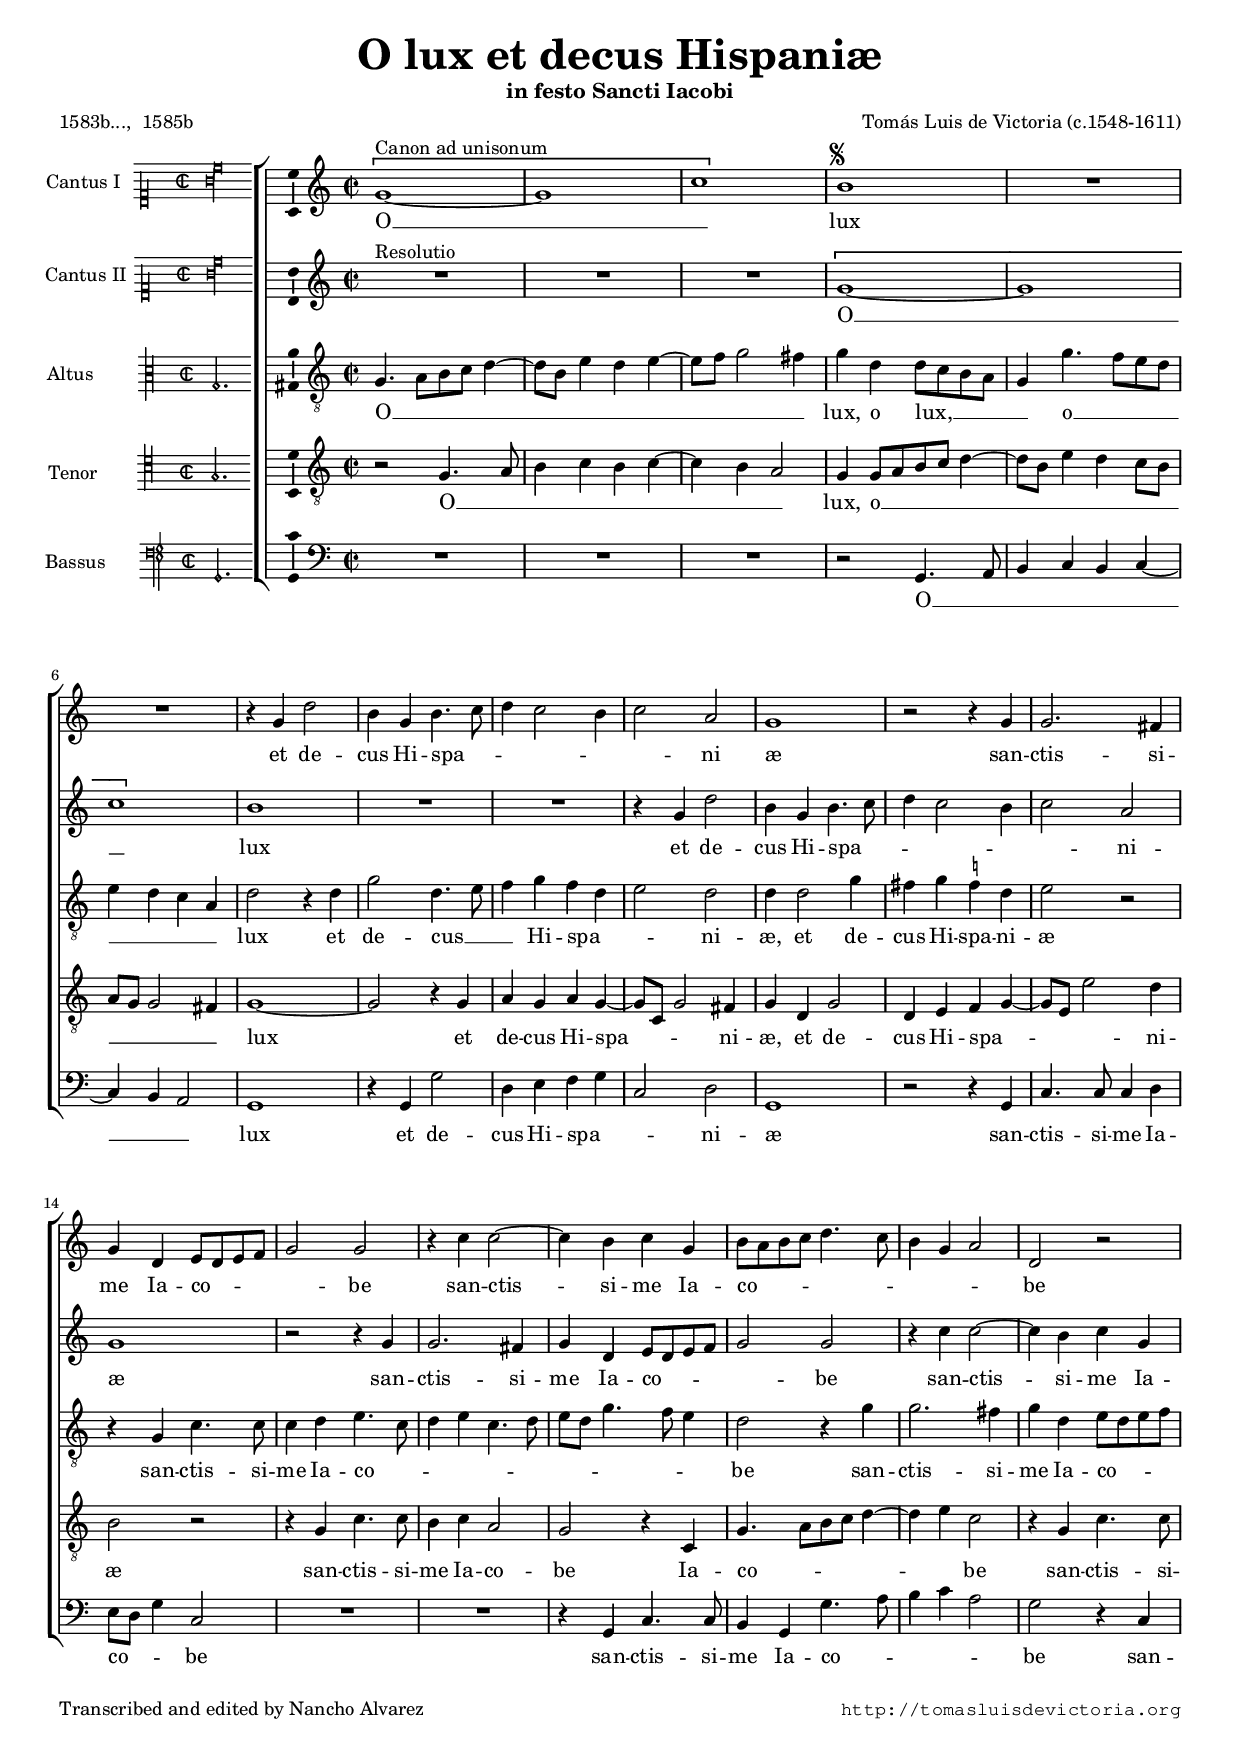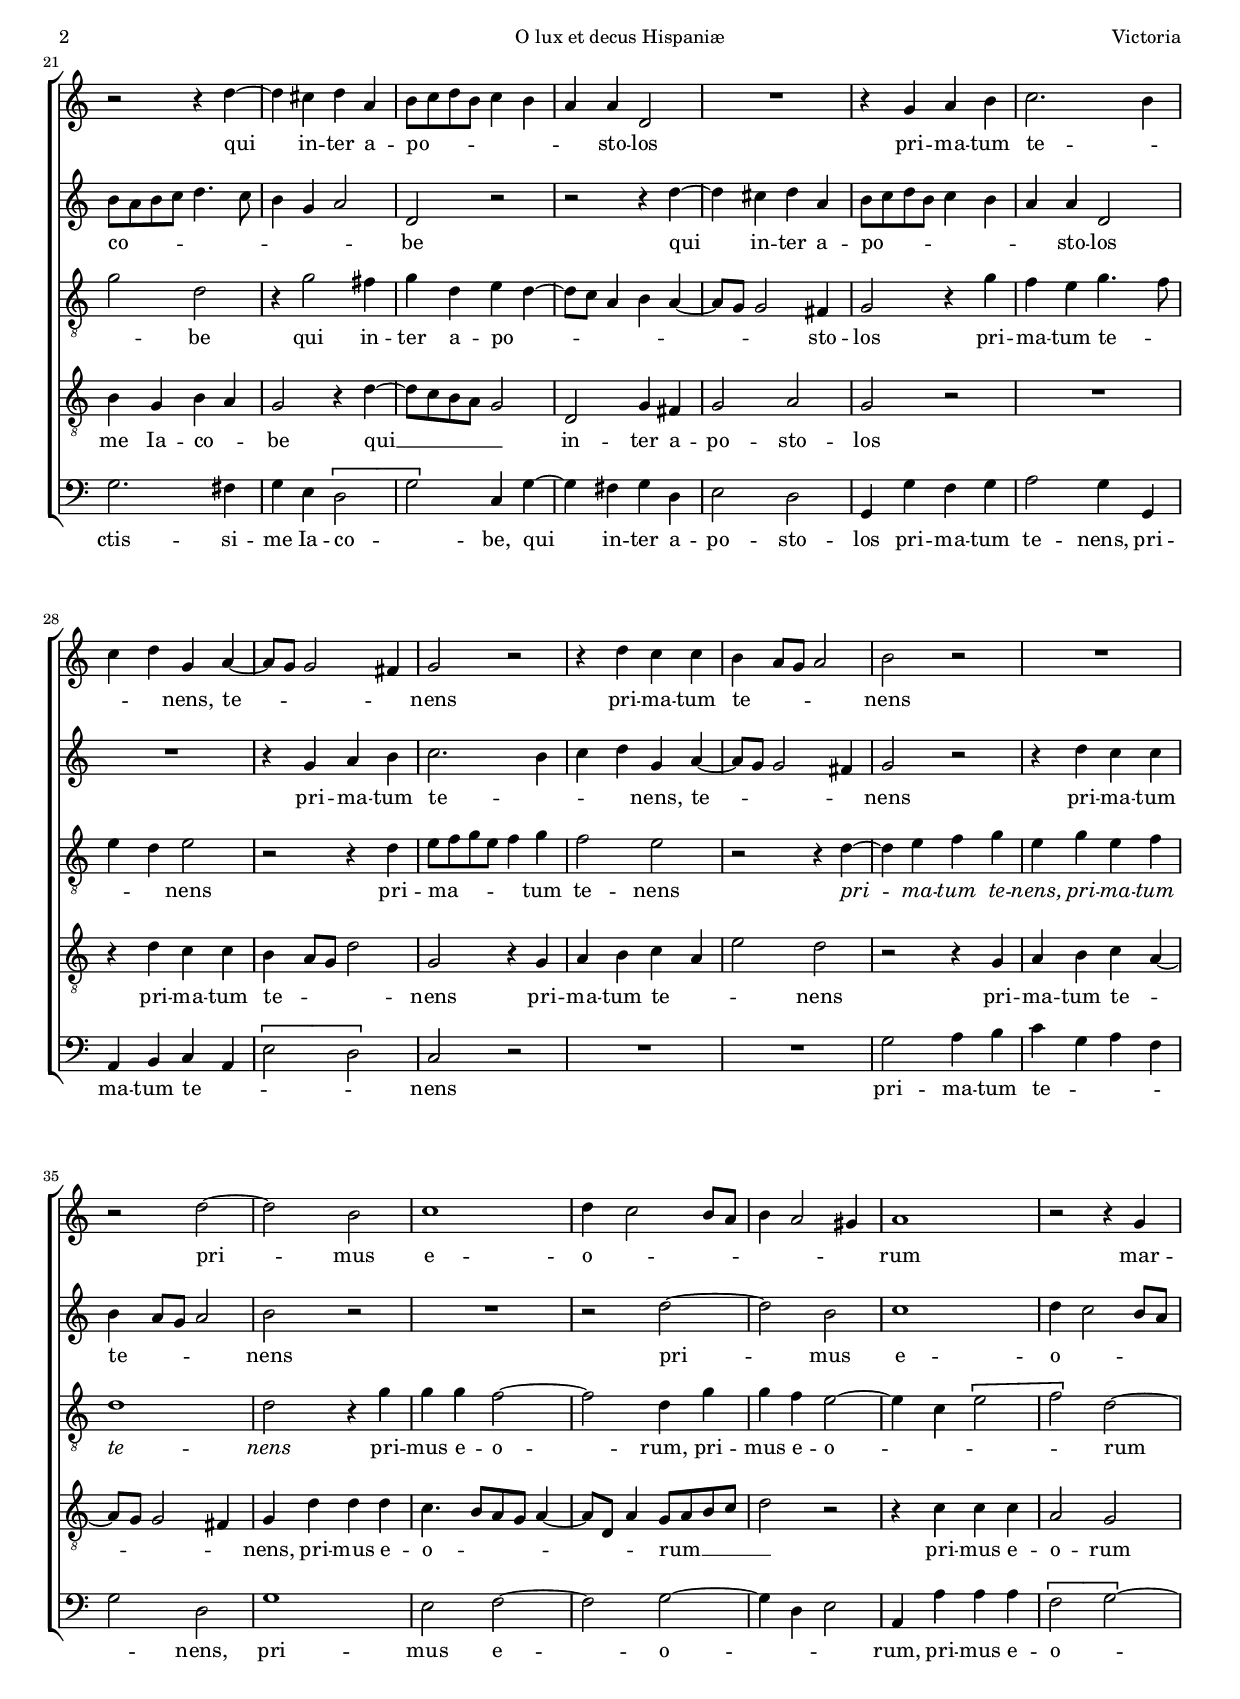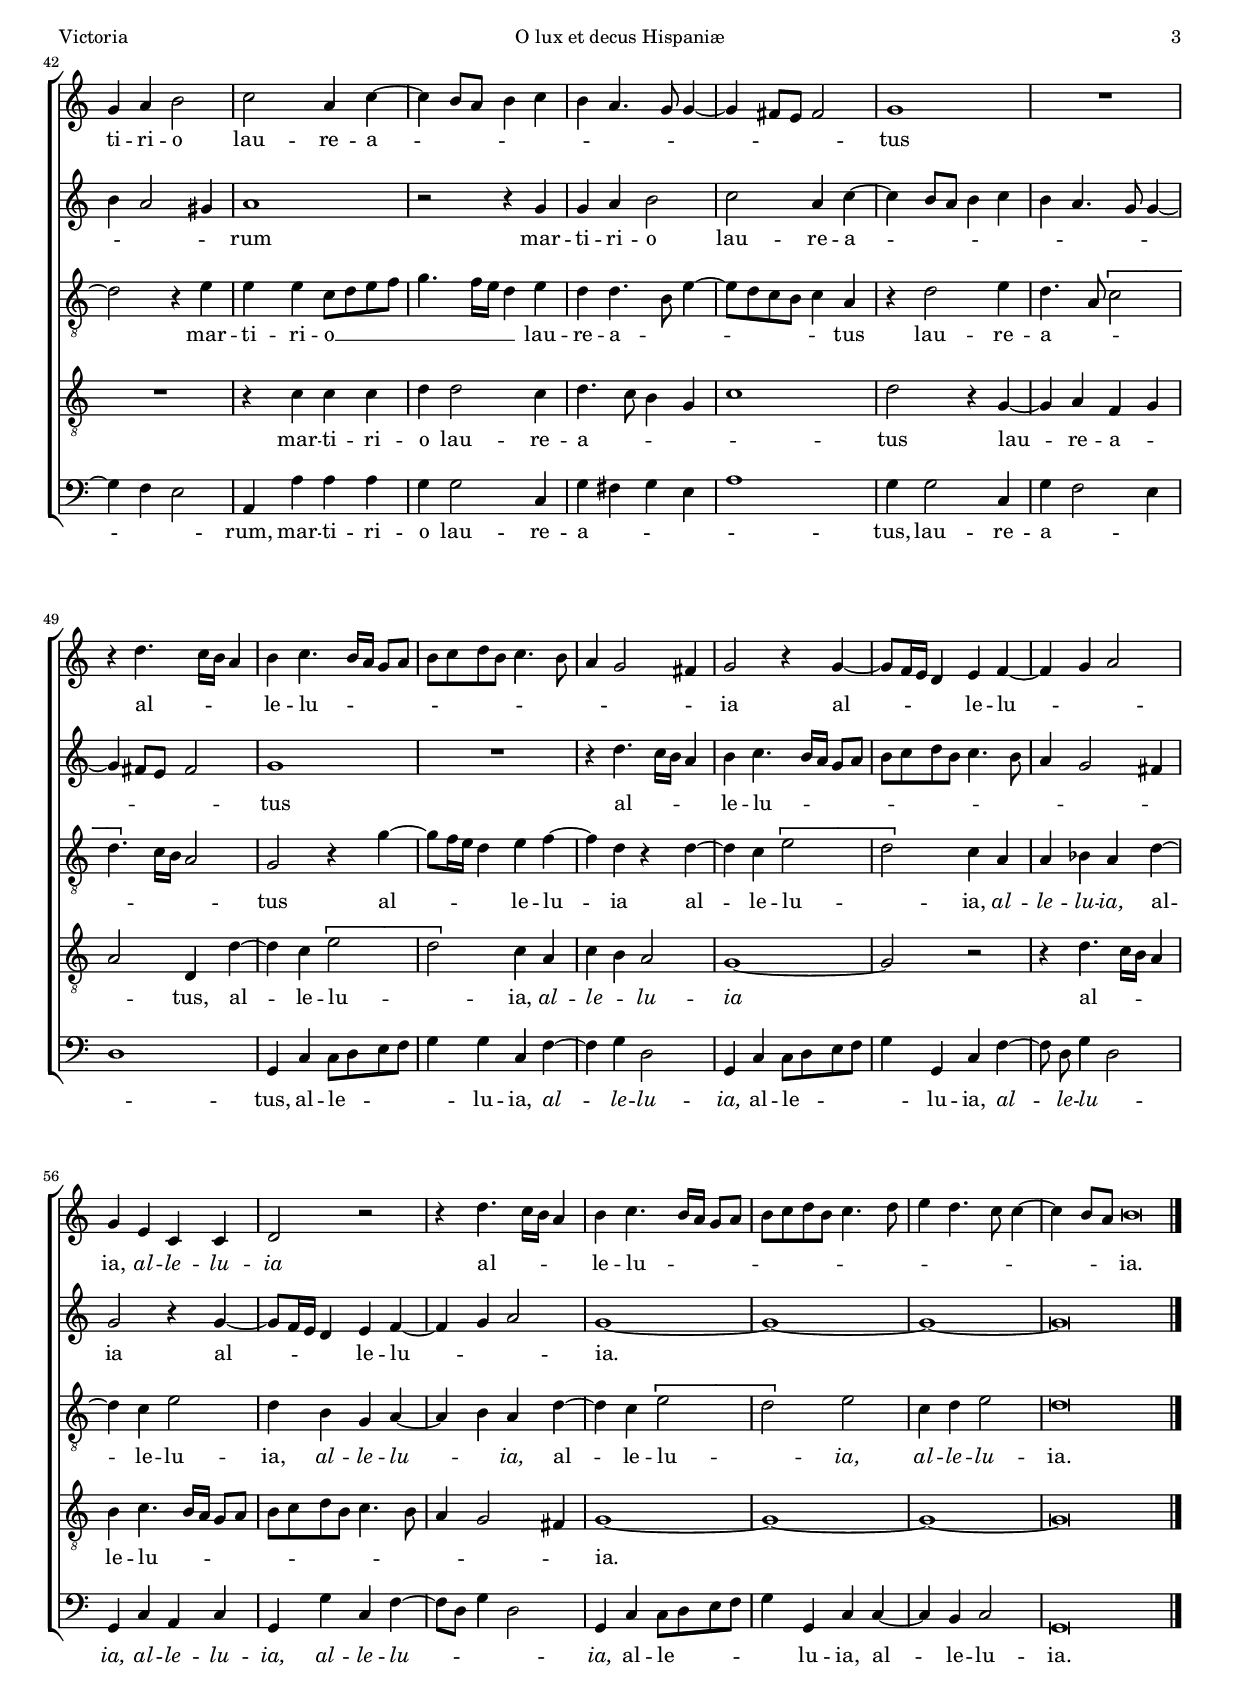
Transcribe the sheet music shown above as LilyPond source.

\version "2.18.0"

#(set-default-paper-size "a4")
#(set-global-staff-size 16.3)
#(ly:set-option 'point-and-click #f)
%mobile -s14.5 -i3.3

italicas=\override LyricText.font-shape = #'italic
rectas=\override LyricText.font-shape = #'upright
ss=\once \set suggestAccidentals = ##t
incipitwidth = 20

htitle="O lux et decus Hispaniæ"
hcomposer="Victoria"

\header {
	title=\markup{\fontsize #3 "O lux et decus Hispaniæ"}
	subtitle="in festo Sancti Iacobi"
	%subsubtitle=\markup{\null \vspace #2 }
	composer="Tomás Luis de Victoria (c.1548-1611)"
        pdfauthor=\composer
	%opus="(-)"
	%poet="1583b,  1585b,  1589a,  1589b,  1603"
	poet="1583b...,  1585b"
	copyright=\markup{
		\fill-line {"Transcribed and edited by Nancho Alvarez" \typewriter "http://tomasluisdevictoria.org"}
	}
%	tagline=""
}


global={\key c \major \time 2/2  \skip 1*62 \bar "|."
}

cantus={
	\[g'1^"Canon ad unisonum" ~ |
	g' |
	c''\] |
	b'^\markup{\smaller \musicglyph #"scripts.segno"} |
%5
	R1*4/4 |
	R1*4/4 |
	r4 g' d''2 |
	b'4 g' b'4. c''8 |
	d''4 c''2 b'4 |
%10
	c''2 a' |
	g'1 |
	r2 r4 g' |
	g'2. fis'4 |
	g' d' e'8 d' e' f' |
%15
	g'2 g' |
	r4 c'' c''2 ~ |
	c''4 b' c'' g' |
	b'8 a' b' c'' d''4. c''8 |
	b'4 g' a'2 |
%20
	d' r |
	r r4 d'' ~ |
	d'' cis'' d'' a' |
	b'8 c'' d'' b' c''4 b' |
	a' a' d'2 |
%25
	R1*4/4 |
	r4 g' a' b' |
	c''2. b'4 |
	c'' d'' g' a' ~ |
	a'8 g' g'2 fis'4 |
%30
	g'2 r |
	r4 d'' c'' c'' |
	b' a'8 g' a'2 |
	b' r |
	R1*4/4 |
%35
	r2 d'' ~ |
	d'' b' |
	c''1 |
	d''4 c''2 b'8 a' |
	b'4 a'2 gis'4 |
%40
	a'1 |
	r2 r4 g' |
	g' a' b'2 |
	c'' a'4 c'' ~ |
	c'' b'8 a' b'4 c'' |
%45
	b' a'4. g'8 g'4 ~ |
	g' fis'8 e' fis'2 |
	g'1 |
	R1*4/4 |
	r4 d''4. c''16 b' a'4 |
%50
	b' c''4.  b'16[ a']  g'8[ a'] |
	b' c'' d'' b' c''4. b'8 |
	a'4 g'2 fis'4 |
	g'2 r4 g' ~ |
	g'8 f'16 e' d'4 e' f' ~ |
%55
	f' g' a'2 |
	g'4 e' c' c' |
	d'2 r |
	r4 d''4. c''16 b' a'4 |
	b' c''4.  b'16[ a']  g'8[ a'] |
%60
	b' c'' d'' b' c''4. d''8 |
	e''4 d''4. c''8 c''4 ~ |
	c'' b'8 a' b'\breve*1/4
}

cantusdos={
	s4*0^"Resolutio"
	R1*4/4 |
	R1*4/4 |
	R1*4/4 |
	\[g'1 ~ |
%5
	g' |
	c''\] |
	b' |
	R1*4/4 |
	R1*4/4 |
%10
	r4 g' d''2 |
	b'4 g' b'4. c''8 |
	d''4 c''2 b'4 |
	c''2 a' |
	g'1 |
%15
	r2 r4 g' |
	g'2. fis'4 |
	g' d' e'8 d' e' f' |
	g'2 g' |
	r4 c'' c''2 ~ |
%20
	c''4 b' c'' g' |
	b'8 a' b' c'' d''4. c''8 |
	b'4 g' a'2 |
	d' r |
	r r4 d'' ~ |
%25
	d'' cis'' d'' a' |
	b'8 c'' d'' b' c''4 b' |
	a' a' d'2 |
	R1*4/4 |
	r4 g' a' b' |
%30
	c''2. b'4 |
	c'' d'' g' a' ~ |
	a'8 g' g'2 fis'4 |
	g'2 r |
	r4 d'' c'' c'' |
%35
	b' a'8 g' a'2 |
	b' r |
	R1*4/4 |
	r2 d'' ~ |
	d'' b' |
%40
	c''1 |
	d''4 c''2 b'8 a' |
	b'4 a'2 gis'4 |
	a'1 |
	r2 r4 g' |
%45
	g' a' b'2 |
	c'' a'4 c'' ~ |
	c'' b'8 a' b'4 c'' |
	b' a'4. g'8 g'4 ~ |
	g' fis'8 e' fis'2 |
%50
	g'1 |
	R1*4/4 |
	r4 d''4. c''16 b' a'4 |
	b' c''4.  b'16[ a']  g'8[ a'] |
	b' c'' d'' b' c''4. b'8 |
%55
	a'4 g'2 fis'4 |
	g'2 r4 g' ~ |
	g'8 f'16 e' d'4 e' f' ~ |
	f' g' a'2 |
	g'1 ~ |
%60
	g' ~ |
	g' ~ |
	g'\breve*1/2
}

altus={
	g4.  a8[ b c'] d'4 ~ |
	d'8 b e'4 d' e' ~ |
	e'8 f' g'2 fis'4 |
	g' d' d'8 c' b a |
%5
	g4 g'4. f'8 e' d' |
	e'4 d' c' a |
	d'2 r4 d' |
	g'2 d'4. e'8 |
	f'4 g' f' d' |
%10
	e'2 d' |
	d'4 d'2 g'4 |
	fis' g' \ss f' d' |
	e'2 r |
	r4 g c'4. c'8 |
%15
	c'4 d' e'4. c'8 |
	d'4 e' c'4. d'8 |
	e' d' g'4. f'8 e'4 |
	d'2 r4 g' |
	g'2. fis'4 |
%20
	g' d' e'8 d' e' f' |
	g'2 d' |
	r4 g'2 fis'4 |
	g' d' e' d' ~ |
	d'8 c' a4 b a ~ |
%25
	a8 g g2 fis4 |
	g2 r4 g' |
	f' e' g'4. f'8 |
	e'4 d' e'2 |
	r r4 d' |
%30
	e'8 f' g' e' f'4 g' |
	f'2 e' |
	r r4 d' ~ |
	d' e' f' g' |
	e' g' e' f' |
%35
	d'1 |
	d'2 r4 g' |
	g' g' f'2 ~ |
	f' d'4 g' |
	g' f' e'2 ~ |
%40
	e'4 c' \[e'2 |
	f'\] d' ~ |
	d' r4 e' |
	e' e' c'8 d' e' f' |
	g'4. f'16 e' d'4 e' |
%45
	d' d'4. b8 e'4 ~ |
	e'8 d' c' b c'4 a |
	r d'2 e'4 |
	d'4. a8 \[c'2 |
	d'4.\] c'16 b a2 |
%50
	g r4 g' ~ |
	g'8 f'16 e' d'4 e' f' ~ |
	f' d' r d' ~ |
	d' c' \[e'2 |
	d'\] c'4 a |
%55
	a bes a d' ~ |
	d' c' e'2 |
	d'4 b g a ~ |
	a b a d' ~ |
	d' c' \[e'2 |
%60
	d'\] e' |
	c'4 d' e'2 |
	d'\breve*1/2
}

tenor={
	r2 g4. a8 |
	b4 c' b c' ~ |
	c' b a2 |
	g4  g8[ a b c'] d'4 ~ |
%5
	d'8 b e'4 d' c'8 b |
	a g g2 fis4 |
	g1 ~ |
	g2 r4 g |
	a g a g ~ |
%10
	g8 c g2 fis4 |
	g d g2 |
	d4 e f g ~ |
	g8 e e'2 d'4 |
	b2 r |
%15
	r4 g c'4. c'8 |
	b4 c' a2 |
	g r4 c |
	g4.  a8[ b c'] d'4 ~ |
	d' e' c'2 |
%20
	r4 g c'4. c'8 |
	b4 g b a |
	g2 r4 d' ~ |
	d'8 c' b a g2 |
	d g4 fis |
%25
	g2 a |
	g r |
	R1*4/4 |
	r4 d' c' c' |
	b a8 g d'2 |
%30
	g r4 g |
	a b c' a |
	e'2 d' |
	r r4 g |
	a b c' a ~ |
%35
	a8 g g2 fis4 |
	g d' d' d' |
	c'4.  b8[ a g] a4 ~ |
	a8 d a4 g8 a b c' |
	d'2 r |
%40
	r4 c' c' c' |
	a2 g |
	R1*4/4 |
	r4 c' c' c' |
	d' d'2 c'4 |
%45
	d'4. c'8 b4 g |
	c'1 |
	d'2 r4 g ~ |
	g a f g |
	a2 d4 d' ~ |
%50
	d' c' \[e'2 |
	d'\] c'4 a |
	c' b a2 |
	g1 ~ |
	g2 r
	%R1*4/4 |
%55
	r4 d'4. c'16 b a4 |
	b c'4.  b16[ a]  g8[ a] |
	b c' d' b c'4. b8 |
	a4 g2 fis4 |
	g1 ~ |
%60
	g ~ |
	g ~ |
	g\breve*1/2 
}

bassus={
	R1*4/4 |
	R1*4/4 |
	R1*4/4 |
	r2 g,4. a,8 |
%5
	b,4 c b, c ~ |
	c b, a,2 |
	g,1 |
	r4 g, g2 |
	d4 e f g |
%10
	c2 d |
	g,1 |
	r2 r4 g, |
	c4. c8 c4 d |
	e8 d g4 c2 |
%15
	R1*4/4 |
	R1*4/4 |
	r4 g, c4. c8 |
	b,4 g, g4. a8 |
	b4 c' a2 |
%20
	g r4 c |
	g2. fis4 |
	g e \[d2 |
	g\] c4 g ~ |
	g fis g d |
%25
	e2 d |
	g,4 g f g |
	a2 g4 g, |
	a, b, c a, |
	\[e2 d\] |
%30
	c r |
	R1*4/4 |
	R1*4/4 |
	g2 a4 b |
	c' g a f |
%35
	g2 d |
	g1 |
	e2 f ~ |
	f g ~ |
	g4 d e2 |
%40
	a,4 a a a |
	\[f2 g ~ \] |
	g4 f e2 |
	a,4 a a a |
	g g2 c4 |
%45
	g fis g e |
	a1 |
	g4 g2 c4 |
	g f2 e4 

	d1 |
%50
	g,4 c c8 d e f |
	g4 g c f ~ |
	f g d2 |
	g,4 c c8 d e f |
	g4 g, c f ~ |
%55
	\set Staff.autoBeaming = ##f
	f8 d g4 d2 |
	\set Staff.autoBeaming = ##t
	g,4 c a, c |
	g, g c f ~ |
	f8 d g4 d2 |
	g,4 c c8 d e f |
%60
	g4 g, c c ~ |
	c b, c2 |
	g,\breve*1/2 
}

textocantus=\lyricmode{
O __ _ _ lux et de -- cus Hi -- spa -- _ _ _ _ _ ni æ
san -- ctis -- si -- me Ia -- co -- _ _ _ _ be
san -- ctis -- _ si -- me Ia -- co -- _ _ _ _ _ _ _ _ be
qui _ in -- ter a -- po -- _ _ _ _ _ _ sto -- los
pri -- ma -- tum te -- _ _ _ nens,
te -- _ _ _ _ nens
pri -- ma -- tum te -- _ _ _ nens
pri -- _ mus e -- o -- _ _ _ _ _ _ rum
mar -- ti -- ri -- o
lau -- re -- a -- _ _ _ _ _ _ _ _ _ _ _ _ _ tus
al -- _ _ _ le -- lu -- _ _ _ _ _ _ _ _ _ _ _ _ _ ia
al -- _ _ _ _ le -- lu -- _ _ _ ia,
\italicas
al -- le -- lu -- ia
\rectas
al -- _ _ _ le -- lu -- _ _ _ _ _ _ _ _ _ _ _ _ _ _ _ _ _ ia.
}

textocantusdos=\lyricmode{

O __ _ _ lux et de -- cus Hi -- spa -- _ _ _ _ _ ni -- æ
san -- ctis -- si -- me Ia -- co -- _ _ _ _ be
san -- ctis -- _ si -- me Ia -- co -- _ _ _ _ _ _ _ _ be
qui _ in -- ter a -- po -- _ _ _ _ _ _ sto -- los
pri -- ma -- tum te -- _ _ _ nens,
te -- _ _ _ _ nens
pri -- ma -- tum te -- _ _ _ nens
pri -- _ mus e -- o -- _ _ _ _ _ _ rum
mar -- ti -- ri -- o
lau -- re -- a -- _ _ _ _ _ _ _ _ _ _ _ _ _ tus
al -- _ _ _ le -- lu -- _ _ _ _ _ _ _ _ _ _ _ _ _ ia
al -- _ _ _ _ le -- lu -- _ _ _ ia. _ _ _ 
}

textoaltus=\lyricmode{
O __ _ _ _ _ _ _ _ _ _ _ _ _ _ lux,
o lux, __ _ _ _ _ 
o __ _ _ _ _ _ _ _ lux
et de -- cus __ _ _ Hi -- spa -- _ _ ni -- æ,
et de -- cus Hi -- spa -- ni -- æ
san -- ctis -- si -- me
Ia -- co -- _ _ _ _ _ _ _ _ _ _ be
san -- ctis -- si -- me Ia -- co -- _ _ _ _ be
qui in -- ter a -- po -- _ _ _ _ _ _ _ _ _ sto -- los
pri -- ma -- tum
te -- _ _ _ nens
pri -- ma -- _ _ _ _ tum
te -- nens
\italicas
pri -- _ ma -- tum te -- nens, pri -- ma -- tum te -- nens 
\rectas
pri -- mus e -- o -- _ rum,
pri -- mus e -- o -- _ _ _ _ rum _
mar -- ti -- ri -- o __ _ _ _ _ _ _ _ lau -- re -- a -- _ _ _ _ _ _ _ tus
lau -- re -- a -- _ _ _ _ _ _ tus
al -- _ _ _ _ le -- lu -- _ ia
al -- _ le -- lu -- _ ia,
\italicas
al -- le -- lu -- ia,
\rectas
al -- _ le -- lu -- ia,
\italicas
al -- le -- lu -- _ _ ia,
\rectas
al -- _ le -- lu -- _ \italicas ia,
al -- le -- lu -- \rectas ia.
% al -- _ le -- lu -- _ _ _ _ _ ia. % esto es lo que figura en todas las ediciones consultadas
}

textotenor=\lyricmode{
O __ _ _ _ _ _ _ _ _ lux,
o __ _ _ _ _ _ _ _ _ _ _ _ _ _ _ lux _
et de -- cus Hi -- spa -- _ _ _ ni -- æ,
et de -- cus Hi -- spa -- _ _ _ _ ni -- æ
san -- ctis -- si -- me Ia -- co -- be
Ia -- co -- _ _ _ _ _ _ be
san -- ctis -- si -- me Ia -- co -- _ be 
qui __ _ _ _ _ _ in -- ter a -- po -- sto -- los
pri -- ma -- tum te -- _ _ _ nens
pri -- ma -- tum te -- _ _ nens
pri -- ma -- tum te -- _ _ _ _ _ nens,
pri -- mus e -- o -- _ _ _ _ _ _ _ rum __ _ _ _ _ 
pri -- mus e -- o -- rum
mar -- ti -- ri -- o lau -- re -- a -- _ _ _ _ tus
lau -- _ re -- a -- _ _ tus,
al -- _ le -- lu -- _ ia,
\italicas
al -- le -- _ lu -- ia _
\rectas
al -- _ _ _ le -- lu -- _ _ _ _ _ _ _ _ _ _ _ _ _ ia. _ _ _ 
}

textobassus=\lyricmode{
O __ _ _ _ _ _ _ _ _ lux
et de -- cus Hi -- spa -- _ _ ni -- æ
san -- ctis -- si -- me Ia -- co -- _ _ be
san -- ctis -- si -- me Ia -- co -- _ _ _ _ be
san -- ctis -- si -- me Ia -- co -- _ be,
qui _ in -- ter a -- po -- sto -- los pri -- ma -- tum te -- nens,
pri -- ma -- tum te -- _ _ _ nens
pri -- ma -- tum te -- _ _ _ _ nens,
pri -- mus e -- _ o -- _ _ _ rum,
pri -- mus e -- o -- _ _ _ _ rum,
mar -- ti -- ri -- o lau -- re -- a -- _ _ _ _ tus,
lau -- re -- a -- _ _ _ tus,
al -- le -- _ _ _ _ lu -- ia,
\italicas
al -- _ le -- lu -- ia,
\rectas
al -- le -- _ _ _ _ lu -- ia,
\italicas
al -- _ le -- lu -- _ ia,
al -- le -- lu -- ia,
al -- le -- lu -- _ _ _ _ ia,
\rectas
al -- le -- _ _ _ _ lu -- ia,
al -- _ le -- lu -- ia.
}



incipitcantus=\markup{
	\score{
		{ 
		\set Staff.instrumentName="Cantus I  "
		\override NoteHead.style = #'neomensural
		\override Rest.style = #'neomensural
		\override Staff.TimeSignature.style = #'neomensural
		\cadenzaOn 
		\clef "petrucci-c1"
		\key c \major
		\time 2/2 % tambien es 2/2 en 1603
		\[g'\longa c''\breve\]
		} 
	\layout {
		\context {\Voice
			\remove Ligature_bracket_engraver
			\consists Mensural_ligature_engraver
		}
		line-width=\incipitwidth
		indent = 0
	}
	}
}

incipitcantusdos=\markup{
	\score{
		{ 
		\set Staff.instrumentName="Cantus II "
		\override NoteHead.style = #'neomensural
		\override Rest.style = #'neomensural
		\override Staff.TimeSignature.style = #'neomensural
		\cadenzaOn 
		\clef "petrucci-c1"
		\key c \major
		\time 2/2
		\[g'\longa c''\breve\]
		} 
	\layout {
		\context {\Voice
			\remove Ligature_bracket_engraver
			\consists Mensural_ligature_engraver
		}
		line-width=\incipitwidth
		indent = 0
	}
	}
}

incipitaltus=\markup{
	\score{
		{ 
		\set Staff.instrumentName="Altus        "
		\override NoteHead.style = #'neomensural 
		\override Rest.style = #'neomensural
		\override Staff.TimeSignature.style = #'neomensural
		\cadenzaOn 
		\clef "petrucci-c3"
		\key c \major
		\time 2/2
		g2.
		} 
	\layout {
		\context {\Voice
			\remove Ligature_bracket_engraver
			\consists Mensural_ligature_engraver
		}
		line-width=\incipitwidth
		indent = 0
	}
	}
}


incipittenor=\markup{
	\score{
		{ 
		\set Staff.instrumentName="Tenor       "
		\override NoteHead.style = #'neomensural 
		\override Rest.style = #'neomensural
		\override Staff.TimeSignature.style = #'neomensural
		\cadenzaOn 
		\clef "petrucci-c4"
		\key c \major
		\time 2/2
		g2.
		} 
	\layout {
		\context {\Voice
			\remove Ligature_bracket_engraver
			\consists Mensural_ligature_engraver
		}
		line-width=\incipitwidth
		indent=0
	}
	}
}

incipitbassus=\markup{
	\score{
		{ 
		\set Staff.instrumentName="Bassus      "
		\override NoteHead.style = #'neomensural 
		\override Rest.style = #'neomensural
		\override Staff.TimeSignature.style = #'neomensural
		\cadenzaOn 
		\clef "petrucci-f4"
		\key c \major
		\time 2/2
		g,2.
		} 
	\layout {
		\context {\Voice
			\remove Ligature_bracket_engraver
			\consists Mensural_ligature_engraver
		}
		line-width=\incipitwidth
		indent = 0
	}
	}
}





\score {\transpose c' c'{
\new ChoirStaff<<

	\new Staff <<\global
	\new Voice="v1" {
		\set Staff.instrumentName=\incipitcantus
		\clef "treble"
		\cantus }
	\new Lyrics \lyricsto "v1" {\textocantus }
	>>

	\new Staff <<\global
	\new Voice="v5" {
		\set Staff.instrumentName=\incipitcantusdos
		\clef "treble"
		\cantusdos }
	\new Lyrics \lyricsto "v5" {\textocantusdos }
	>>

	
	\new Staff << \global
	\new Voice="v2" {
		\set Staff.instrumentName=\incipitaltus
		\clef "G_8" 
		\altus}
	\new Lyrics \lyricsto "v2" {\textoaltus }
	>>

	
	\new Staff <<\global
	\new Voice="v3" {
		\set Staff.instrumentName=\incipittenor
		\clef "G_8"
		\tenor }
	\new Lyrics \lyricsto "v3" {\textotenor }
	>>
	

	\new Staff <<\global
	\new Voice="v4" {
		\set Staff.instrumentName=\incipitbassus
		\clef "bass" 
		\bassus }
	\new Lyrics \lyricsto "v4" {\textobassus }
	>>
	
>>

	}%transpose

\layout{ 
	\context {\Lyrics 
		\override VerticalAxisGroup.staff-affinity = #UP
		\override VerticalAxisGroup.nonstaff-relatedstaff-spacing =
			#'((basic-distance . 0) (minimum-distance . 0) (padding . 1))
		\override LyricText.font-size = #1.2
		\override LyricHyphen.minimum-distance = #0.5
	}
	\context {\Score 
		tempoHideNote = ##t
		\override BarNumber.padding = #2 
	}
	\context {\Voice 
		melismaBusyProperties = #'()
		%autoBeaming = ##f
	}
	\context {\Staff 
                %\RemoveEmptyStaves
                %\override VerticalAxisGroup.remove-first = ##t
		\override VerticalAxisGroup.staff-staff-spacing =
			#'((basic-distance . 11) (minimum-distance . 0) (padding . 1))
		\consists Ambitus_engraver 
		\override LigatureBracket.padding = #1
	}
}

%\midi { \mtempo }

}


\paper{
	evenHeaderMarkup=\markup  \fill-line { \fromproperty #'page:page-number-string \htitle \hcomposer }
	oddHeaderMarkup= \markup  \fill-line { \on-the-fly #not-first-page \hcomposer \on-the-fly #not-first-page \htitle \on-the-fly #not-first-page \fromproperty #'page:page-number-string }
	%system-count=20
	%page-count = 8
	ragged-last-bottom = ##f
	indent=3.5\cm
	system-system-spacing =
	#'((basic-distance . 18) (minimum-distance . 0) (padding . 5))
	top-system-spacing = % header
	#'((basic-distance . 8) (minimum-distance . 0) (padding . 0))
	last-bottom-spacing = % footer
	#'((basic-distance . 12) (minimum-distance . 0) (padding . 0))
        markup-system-spacing.padding = #1.0
}
